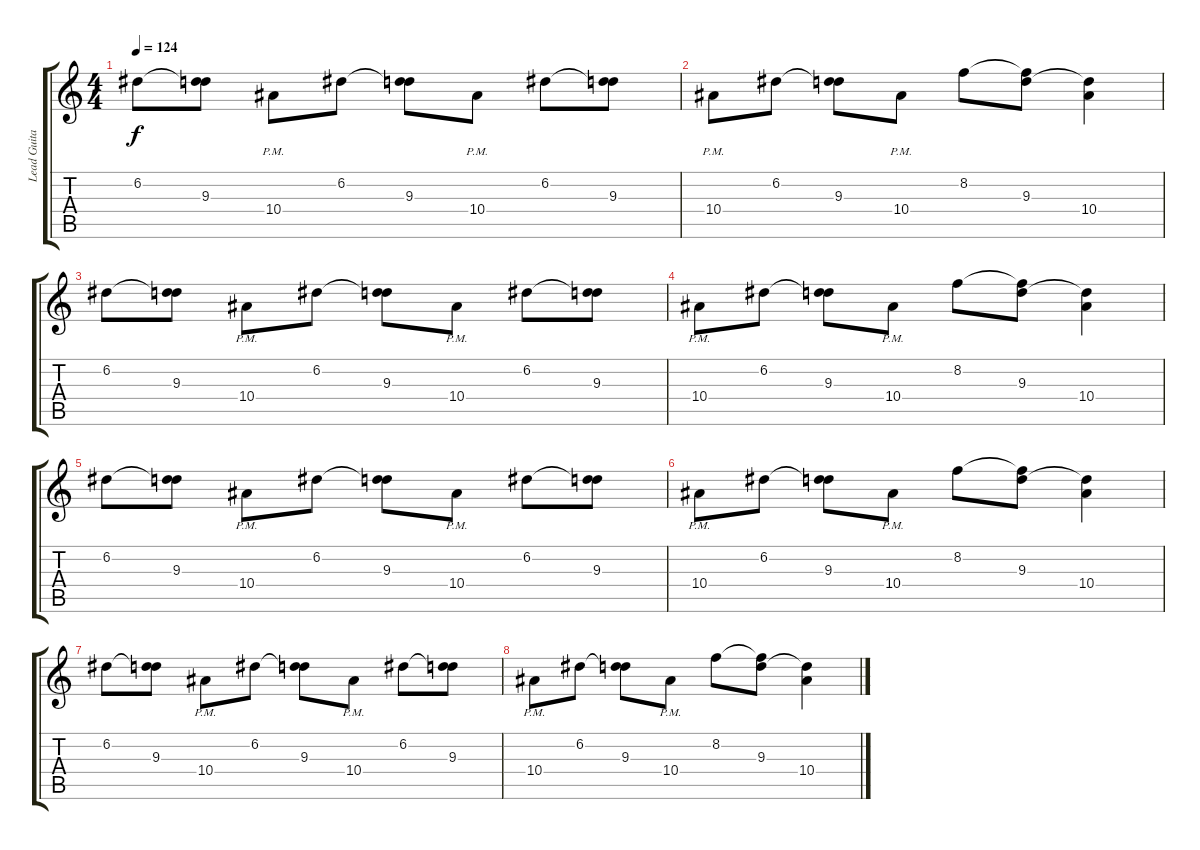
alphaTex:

\track ("Lead Guitar" "Lead Guita") {instrument distortionguitar}
\staff {score tabs}
\tuning (D4 A3 F3 C3 G2 C2) {hide}
\ts (4 4)
\tempo 124
\clef g2
\ks c
6.2.8{dy f} (6.2{t} 9.3).8 10.4{pm}.8 6.2.8 (6.2{t} 9.3).8 10.4{pm}.8 6.2.8 (6.2{t} 9.3).8 |
10.4{pm}.8 6.2.8 (6.2{t} 9.3).8 10.4{pm}.8 8.2.8 (8.2{t} 9.3).8 (9.3{t} 10.4).4 |
6.2.8 (6.2{t} 9.3).8 10.4{pm}.8 6.2.8 (6.2{t} 9.3).8 10.4{pm}.8 6.2.8 (6.2{t} 9.3).8 |
10.4{pm}.8 6.2.8 (6.2{t} 9.3).8 10.4{pm}.8 8.2.8 (8.2{t} 9.3).8 (9.3{t} 10.4).4 |
6.2.8 (6.2{t} 9.3).8 10.4{pm}.8 6.2.8 (6.2{t} 9.3).8 10.4{pm}.8 6.2.8 (6.2{t} 9.3).8 |
10.4{pm}.8 6.2.8 (6.2{t} 9.3).8 10.4{pm}.8 8.2.8 (8.2{t} 9.3).8 (9.3{t} 10.4).4 |
6.2.8 (6.2{t} 9.3).8 10.4{pm}.8 6.2.8 (6.2{t} 9.3).8 10.4{pm}.8 6.2.8 (6.2{t} 9.3).8 |
10.4{pm}.8 6.2.8 (6.2{t} 9.3).8 10.4{pm}.8 8.2.8 (8.2{t} 9.3).8 (9.3{t} 10.4).4
